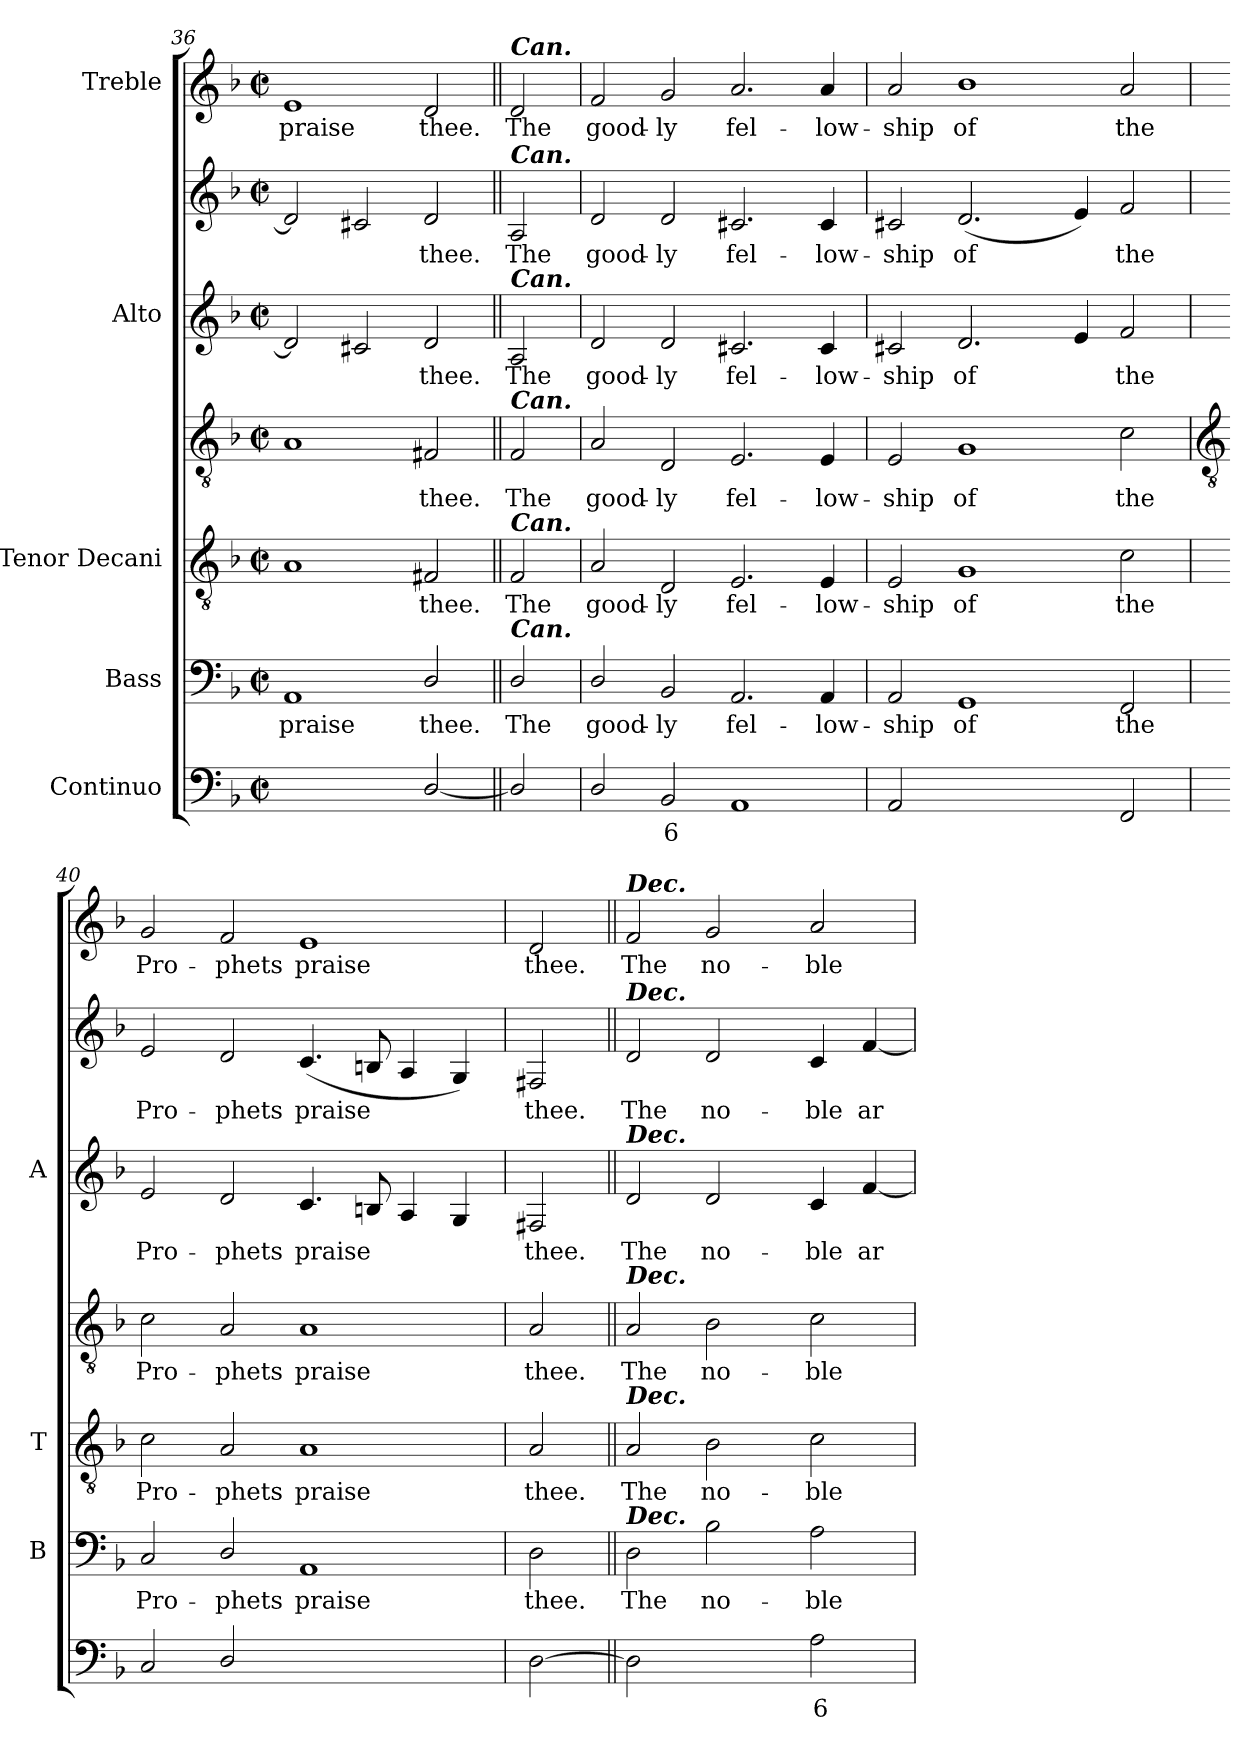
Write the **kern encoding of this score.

**kern	**text	**text	**kern	**text	**kern	**text	**kern	**text	**kern	**text	**kern	**text	**kern	**text
*part5	*part5	*part5	*part4	*part4	*part3	*part3	*part3	*part3	*part2	*part2	*part2	*part2	*part1	*part1
*staff7	*staff7	*staff7	*staff6	*staff6	*staff5	*staff5	*staff4	*staff4	*staff3	*staff3	*staff2	*staff2	*staff1	*staff1
*I"Continuo	*	*	*I"Bass	*	*I"Tenor Decani	*	*	*	*I"Alto	*	*	*	*I"Treble	*
*	*	*	*I'B	*	*I'T	*	*	*	*I'A	*	*	*	*	*
*clefF4	*	*	*clefF4	*	*clefGv2	*	*clefGv2	*	*	*	*clefG2	*	*clefG2	*
*k[b-]	*	*	*k[b-]	*	*k[b-]	*	*k[b-]	*	*k[b-]	*	*k[b-]	*	*k[b-]	*
*F:	*	*	*F:	*	*F:	*	*F:	*	*F:	*	*F:	*	*F:	*
*M4/2	*	*	*M4/2	*	*M4/2	*	*M4/2	*	*M4/2	*	*M4/2	*	*M4/2	*
*met(c|)	*	*	*met(c|)	*	*met(c|)	*	*met(c|)	*	*met(c|)	*	*met(c|)	*	*met(c|)	*
=36	=36	=36	=36	=36	=36	=36	=36	=36	=36	=36	=36	=36	=36	=36
!	!LO:LY:b	!	!	!LO:LY:b	!	!	!	!	!	!	!	!	!	!LO:LY:b
[2AAyy	4	.	1AA	praise	1A	.	1A	.	2d]	.	2d]	.	1e	praise
!	!LO:LY:b	!	!	!	!	!	!	!	!	!	!	!	!	!
2AAyy]	3	.	.	.	.	.	.	.	2c#X	.	2c#X	.	.	.
!	!	!	!	!LO:LY:b	!	!LO:LY:b	!	!LO:LY:b	!	!LO:LY:b	!	!LO:LY:b	!	!LO:LY:b
[2D/	.	.	2D/	thee.	2F#X	thee.	2F#X	thee.	2d	thee.	2d	thee.	2d	thee.
=37||	=37||	=37||	=37||	=37||	=37||	=37||	=37||	=37||	=37||	=37||	=37||	=37||	=37||	=37||
!	!	!	!	!	!	!	!	!	!	!	!	!	!LO:TX:a:Bi:t=Can.	!
!	!	!	!	!	!	!	!	!	!	!	!LO:TX:a:Bi:t=Can.	!	!	!
!	!	!	!	!	!	!	!	!	!LO:TX:a:Bi:t=Can.	!	!	!	!	!
!	!	!	!	!	!	!	!LO:TX:a:Bi:t=Can.	!	!	!	!	!	!	!
!	!	!	!	!	!LO:TX:a:Bi:t=Can.	!	!	!	!	!	!	!	!	!
!	!	!	!LO:TX:a:Bi:t=Can.	!	!	!	!	!	!	!	!	!	!	!
!	!	!	!	!LO:LY:b	!	!LO:LY:b	!	!LO:LY:b	!	!LO:LY:b	!	!LO:LY:b	!	!LO:LY:b
2D/]	.	.	2D/	The	2F	The	2F	The	2A	The	2A	The	2d	The
=38	=38	=38	=38	=38	=38	=38	=38	=38	=38	=38	=38	=38	=38	=38
!	!	!	!	!LO:LY:b	!	!LO:LY:b	!	!LO:LY:b	!	!LO:LY:b	!	!LO:LY:b	!	!LO:LY:b
2D/	.	.	2D/	good-	2A	good-	2A	good-	2d	good-	2d	good-	2f	good-
!	!LO:LY:b	!	!	!LO:LY:b	!	!LO:LY:b	!	!LO:LY:b	!	!LO:LY:b	!	!LO:LY:b	!	!LO:LY:b
2BB-	6	.	2BB-	-ly	2D	-ly	2D	-ly	2d	-ly	2d	-ly	2g	-ly
!	!	!	!	!LO:LY:b	!	!LO:LY:b	!	!LO:LY:b	!	!LO:LY:b	!	!LO:LY:b	!	!LO:LY:b
1AA	.	.	2.AA	fel-	2.E	fel-	2.E	fel-	2.c#X	fel-	2.c#X	fel-	2.a	fel-
!	!	!	!	!LO:LY:b	!	!LO:LY:b	!	!LO:LY:b	!	!LO:LY:b	!	!LO:LY:b	!	!LO:LY:b
.	.	.	4AA	-low-	4E	-low-	4E	-low-	4c#	-low-	4c#	-low-	4a	-low-
=39	=39	=39	=39	=39	=39	=39	=39	=39	=39	=39	=39	=39	=39	=39
!	!	!	!	!LO:LY:b	!	!LO:LY:b	!	!LO:LY:b	!	!LO:LY:b	!	!LO:LY:b	!	!LO:LY:b
2AA	.	.	2AA	-ship	2E	-ship	2E	-ship	2c#X	-ship	2c#X	-ship	2a	-ship
!	!LO:LY:b	!	!	!LO:LY:b	!	!LO:LY:b	!	!LO:LY:b	!	!LO:LY:b	!	!LO:LY:b	!	!LO:LY:b
[2GGyy	5	.	1GG	of	1G	of	1G	of	2.d	of	(<2.d	of	1b-	of
!	!LO:LY:b	!	!	!	!	!	!	!	!	!	!	!	!	!
4GGyy_	5	.	.	.	.	.	.	.	.	.	.	.	.	.
!	!LO:LY:b	!	!	!	!	!	!	!	!	!	!	!	!	!
4GGyy]	6	.	.	.	.	.	.	.	4e	.	4e)	.	.	.
!	!	!	!	!LO:LY:b	!	!LO:LY:b	!	!LO:LY:b	!	!LO:LY:b	!	!LO:LY:b	!	!LO:LY:b
2FF	.	.	2FF	the	2c	the	2c	the	2f	the	2f	the	2a	the
!!LO:LB:g=z
=40	=40	=40	=40	=40	=40	=40	=40	=40	=40	=40	=40	=40	=40	=40
*	*	*	*	*	*	*	*clefGv2	*	*	*	*	*	*	*
!	!	!	!	!LO:LY:b	!	!LO:LY:b	!	!LO:LY:b	!	!LO:LY:b	!	!LO:LY:b	!	!LO:LY:b
2C	.	.	2C	Pro-	2c	Pro-	2c	Pro-	2e	Pro-	2e	Pro-	2g	Pro-
!	!	!	!	!LO:LY:b	!	!LO:LY:b	!	!LO:LY:b	!	!LO:LY:b	!	!LO:LY:b	!	!LO:LY:b
2D/	.	.	2D/	-phets	2A	-phets	2A	-phets	2d	-phets	2d	-phets	2f	-phets
!	!LO:LY:b	!	!	!LO:LY:b	!	!LO:LY:b	!	!LO:LY:b	!	!LO:LY:b	!	!LO:LY:b	!	!LO:LY:b
[2AAyy	4	.	1AA	praise	1A	praise	1A	praise	4.c	praise	(<4.c	praise	1e	praise
.	.	.	.	.	.	.	.	.	8Bn	.	8Bn	.	.	.
!	!LO:LY:b	!	!	!	!	!	!	!	!	!	!	!	!	!
2AAyy]	3	.	.	.	.	.	.	.	4A	.	4A	.	.	.
.	.	.	.	.	.	.	.	.	4G	.	4G)	.	.	.
=41	=41	=41	=41	=41	=41	=41	=41	=41	=41	=41	=41	=41	=41	=41
!	!	!	!	!LO:LY:b	!	!LO:LY:b	!	!LO:LY:b	!	!LO:LY:b	!	!LO:LY:b	!	!LO:LY:b
[2D	.	.	2D	thee.	2A	thee.	2A	thee.	2F#X	thee.	2F#X	thee.	2d	thee.
=42||	=42||	=42||	=42||	=42||	=42||	=42||	=42||	=42||	=42||	=42||	=42||	=42||	=42||	=42||
!	!	!	!	!	!	!	!	!	!	!	!	!	!LO:TX:a:Bi:t=Dec.	!
!	!	!	!	!	!	!	!	!	!	!	!LO:TX:a:Bi:t=Dec.	!	!	!
!	!	!	!	!	!	!	!	!	!LO:TX:a:Bi:t=Dec.	!	!	!	!	!
!	!	!	!	!	!	!	!LO:TX:a:Bi:t=Dec.	!	!	!	!	!	!	!
!	!	!	!	!	!LO:TX:a:Bi:t=Dec.	!	!	!	!	!	!	!	!	!
!	!	!	!LO:TX:a:Bi:t=Dec.	!	!	!	!	!	!	!	!	!	!	!
!	!	!	!	!LO:LY:b	!	!LO:LY:b	!	!LO:LY:b	!	!LO:LY:b	!	!LO:LY:b	!	!LO:LY:b
2D]	.	.	2D	The	2A	The	2A	The	2d	The	2d	The	2f	The
!	!LO:LY:b	!LO:LY:b	!	!LO:LY:b	!	!LO:LY:b	!	!LO:LY:b	!	!LO:LY:b	!	!LO:LY:b	!	!LO:LY:b
[4B-yy	6	3	2B-	no-	2B-	no-	2B-	no-	2d	no-	2d	no-	2g	no-
!	!	!LO:LY:b	!	!	!	!	!	!	!	!	!	!	!	!
4B-yy]	.	4	.	.	.	.	.	.	.	.	.	.	.	.
!	!LO:LY:b	!	!	!LO:LY:b	!	!LO:LY:b	!	!LO:LY:b	!	!LO:LY:b	!	!LO:LY:b	!	!LO:LY:b
2A	6	.	2A	-ble	2c	-ble	2c	-ble	4c	-ble	4c	-ble	2a	-ble
!	!	!	!	!	!	!	!	!	!	!LO:LY:b	!	!LO:LY:b	!	!
.	.	.	.	.	.	.	.	.	[4f	ar-	[4f	ar-	.	.
=	=	=	=	=	=	=	=	=	=	=	=	=	=	=
*-	*-	*-	*-	*-	*-	*-	*-	*-	*-	*-	*-	*-	*-	*-
